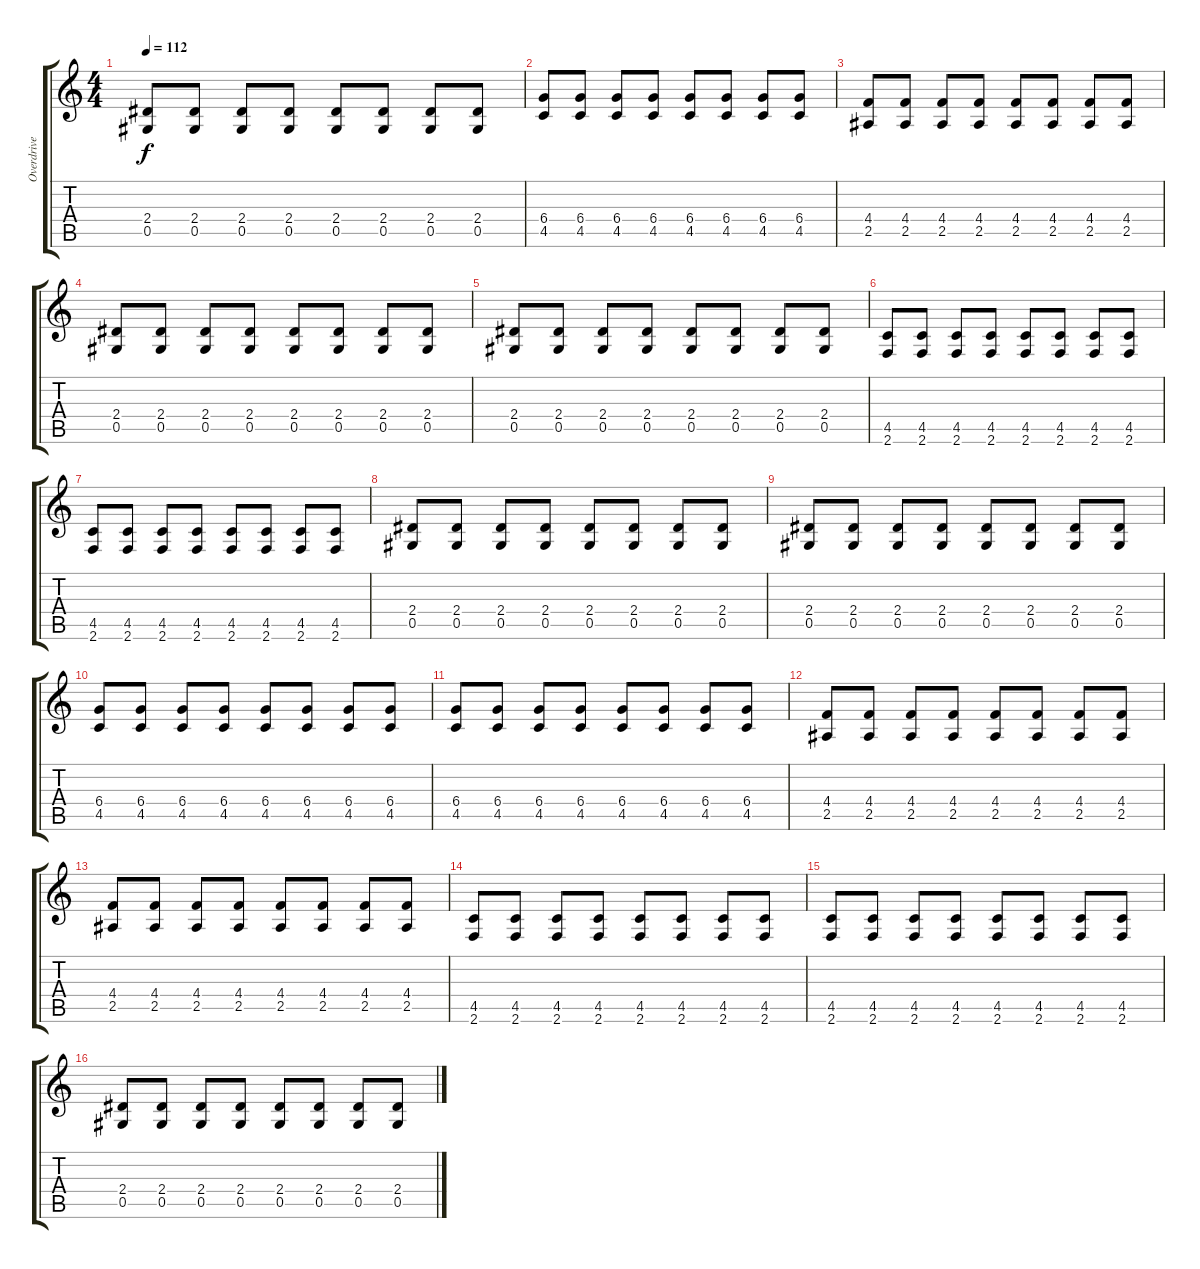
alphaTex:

\track ("Overdrive Guitar 1" "Overdrive ") {instrument overdrivenguitar}
\staff {score tabs}
\tuning (Eb4 Bb3 Gb3 Db3 Ab2 Eb2) {hide}
\ts (4 4)
\tempo 112
\clef g2
\ks c
(2.4 0.5).8{dy f} (2.4 0.5).8 (2.4 0.5).8 (2.4 0.5).8 (2.4 0.5).8 (2.4 0.5).8 (2.4 0.5).8 (2.4 0.5).8 |
(6.4 4.5).8 (6.4 4.5).8 (6.4 4.5).8 (6.4 4.5).8 (6.4 4.5).8 (6.4 4.5).8 (6.4 4.5).8 (6.4 4.5).8 |
(4.4 2.5).8 (4.4 2.5).8 (4.4 2.5).8 (4.4 2.5).8 (4.4 2.5).8 (4.4 2.5).8 (4.4 2.5).8 (4.4 2.5).8 |
(2.4 0.5).8 (2.4 0.5).8 (2.4 0.5).8 (2.4 0.5).8 (2.4 0.5).8 (2.4 0.5).8 (2.4 0.5).8 (2.4 0.5).8 |
(2.4 0.5).8 (2.4 0.5).8 (2.4 0.5).8 (2.4 0.5).8 (2.4 0.5).8 (2.4 0.5).8 (2.4 0.5).8 (2.4 0.5).8 |
(4.5 2.6).8 (4.5 2.6).8 (4.5 2.6).8 (4.5 2.6).8 (4.5 2.6).8 (4.5 2.6).8 (4.5 2.6).8 (4.5 2.6).8 |
(4.5 2.6).8 (4.5 2.6).8 (4.5 2.6).8 (4.5 2.6).8 (4.5 2.6).8 (4.5 2.6).8 (4.5 2.6).8 (4.5 2.6).8 |
(2.4 0.5).8 (2.4 0.5).8 (2.4 0.5).8 (2.4 0.5).8 (2.4 0.5).8 (2.4 0.5).8 (2.4 0.5).8 (2.4 0.5).8 |
(2.4 0.5).8 (2.4 0.5).8 (2.4 0.5).8 (2.4 0.5).8 (2.4 0.5).8 (2.4 0.5).8 (2.4 0.5).8 (2.4 0.5).8 |
(6.4 4.5).8 (6.4 4.5).8 (6.4 4.5).8 (6.4 4.5).8 (6.4 4.5).8 (6.4 4.5).8 (6.4 4.5).8 (6.4 4.5).8 |
(6.4 4.5).8 (6.4 4.5).8 (6.4 4.5).8 (6.4 4.5).8 (6.4 4.5).8 (6.4 4.5).8 (6.4 4.5).8 (6.4 4.5).8 |
(4.4 2.5).8 (4.4 2.5).8 (4.4 2.5).8 (4.4 2.5).8 (4.4 2.5).8 (4.4 2.5).8 (4.4 2.5).8 (4.4 2.5).8 |
(4.4 2.5).8 (4.4 2.5).8 (4.4 2.5).8 (4.4 2.5).8 (4.4 2.5).8 (4.4 2.5).8 (4.4 2.5).8 (4.4 2.5).8 |
(4.5 2.6).8 (4.5 2.6).8 (4.5 2.6).8 (4.5 2.6).8 (4.5 2.6).8 (4.5 2.6).8 (4.5 2.6).8 (4.5 2.6).8 |
(4.5 2.6).8 (4.5 2.6).8 (4.5 2.6).8 (4.5 2.6).8 (4.5 2.6).8 (4.5 2.6).8 (4.5 2.6).8 (4.5 2.6).8 |
(2.4 0.5).8 (2.4 0.5).8 (2.4 0.5).8 (2.4 0.5).8 (2.4 0.5).8 (2.4 0.5).8 (2.4 0.5).8 (2.4 0.5).8
